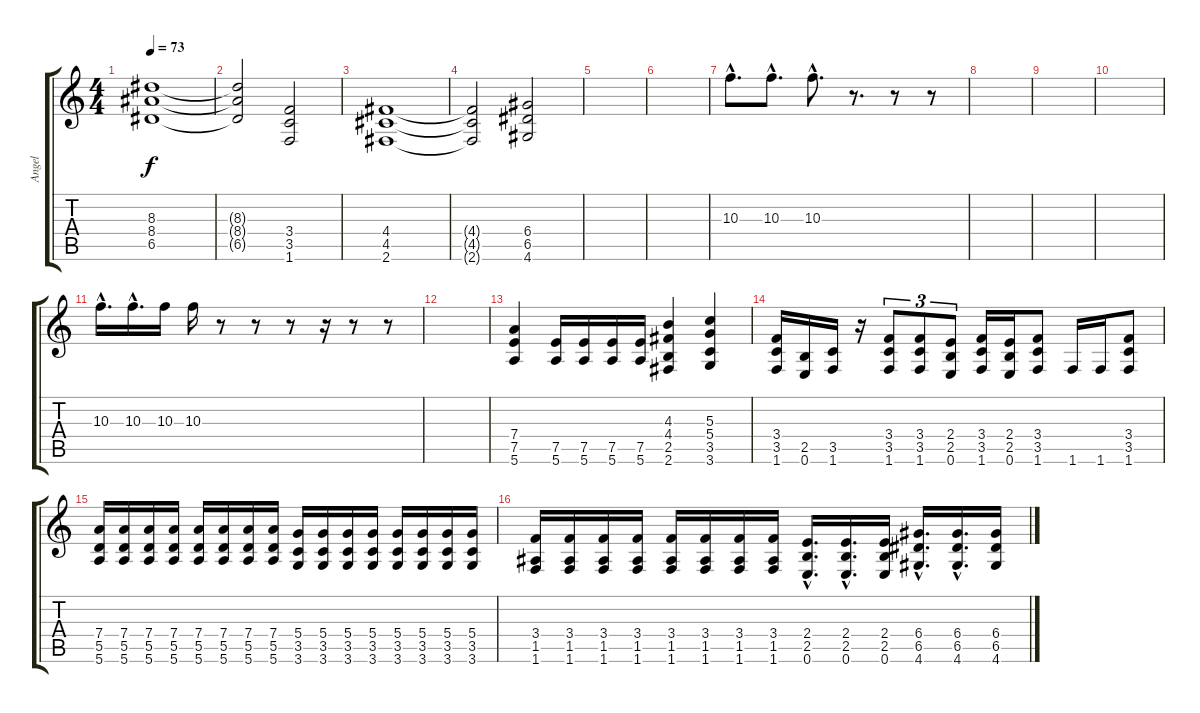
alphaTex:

\track ("Angel" "Angel") {instrument distortionguitar}
\staff {score tabs}
\tuning (E4 B3 G3 D3 A2 E2) {hide}
\ts (4 4)
\tempo 73
\clef g2
\ks c
(8.3 8.4 6.5).1{dy f} |
(8.3{t} 8.4{t} 6.5{t}).2 (3.4 3.5 1.6).2 |
(4.4 4.5 2.6).1 |
(4.4{t} 4.5{t} 2.6{t}).2 (6.4 6.5 4.6).2 |
|
|
10.3{hac}.8{d instrument fx5brightness} 10.3{hac}.8{d} 10.3{hac}.8{d} r.8{d} r.8{instrument distortionguitar} r.8 |
|
|
|
10.3{hac}.16{d instrument fx5brightness} 10.3{hac}.16{d} 10.3.16 10.3.16 r.8{instrument distortionguitar} r.8 r.8 r.16 r.8 r.8 |
|
(7.4 7.5 5.6).4 (7.5 5.6).16 (7.5 5.6).16 (7.5 5.6).16 (7.5 5.6).16 (4.3 4.4 2.5 2.6).4 (5.3 5.4 3.5 3.6).4 |
(3.4 3.5 1.6).16 (2.5 0.6).16 (3.5 1.6).16 r.16 (3.4 3.5 1.6).8{tu (3 2)} (3.4 3.5 1.6).8{tu (3 2)} (2.4 2.5 0.6).8{tu (3 2)} (3.4 3.5 1.6).16 (2.4 2.5 0.6).16 (3.4 3.5 1.6).8 1.6.16 1.6.16 (3.4 3.5 1.6).8 |
(7.4 5.5 5.6).16 (7.4 5.5 5.6).16 (7.4 5.5 5.6).16 (7.4 5.5 5.6).16 (7.4 5.5 5.6).16 (7.4 5.5 5.6).16 (7.4 5.5 5.6).16 (7.4 5.5 5.6).16 (5.4 3.5 3.6).16 (5.4 3.5 3.6).16 (5.4 3.5 3.6).16 (5.4 3.5 3.6).16 (5.4 3.5 3.6).16 (5.4 3.5 3.6).16 (5.4 3.5 3.6).16 (5.4 3.5 3.6).16 |
(3.4 1.5 1.6).16 (3.4 1.5 1.6).16 (3.4 1.5 1.6).16 (3.4 1.5 1.6).16 (3.4 1.5 1.6).16 (3.4 1.5 1.6).16 (3.4 1.5 1.6).16 (3.4 1.5 1.6).16 (2.4{hac} 2.5{hac} 0.6{hac}).16{d} (2.4{hac} 2.5{hac} 0.6{hac}).16{d} (2.4 2.5 0.6).16 (6.4{hac} 6.5{hac} 4.6{hac}).16{d} (6.4{hac} 6.5{hac} 4.6{hac}).16{d} (6.4 6.5 4.6).16
